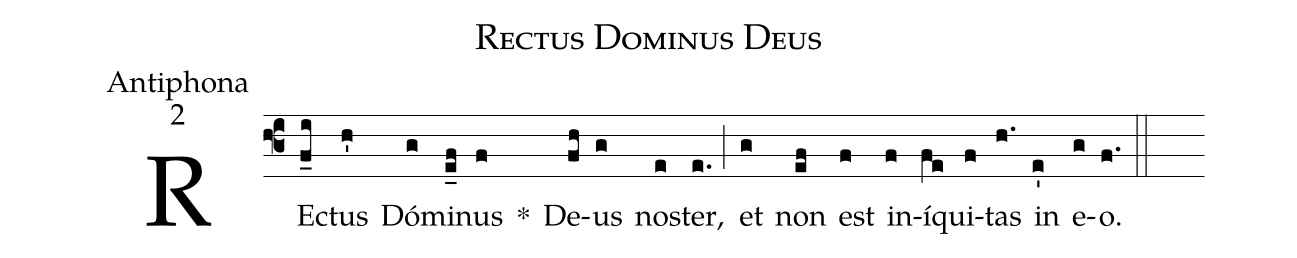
name:Rectus Dominus Deus;
office-part:Antiphona;
mode:2;
%%
(f3) RE(f_i)ctus(h') Dó(g)mi(e_f)nus(f) *() De(fh)us(g) no(e)ster,(e.) (;) et(g) non(ef) est(f) in(f)í(fe)qui(f)tas(h.) in(e') e(g)o.(f.) (::)
